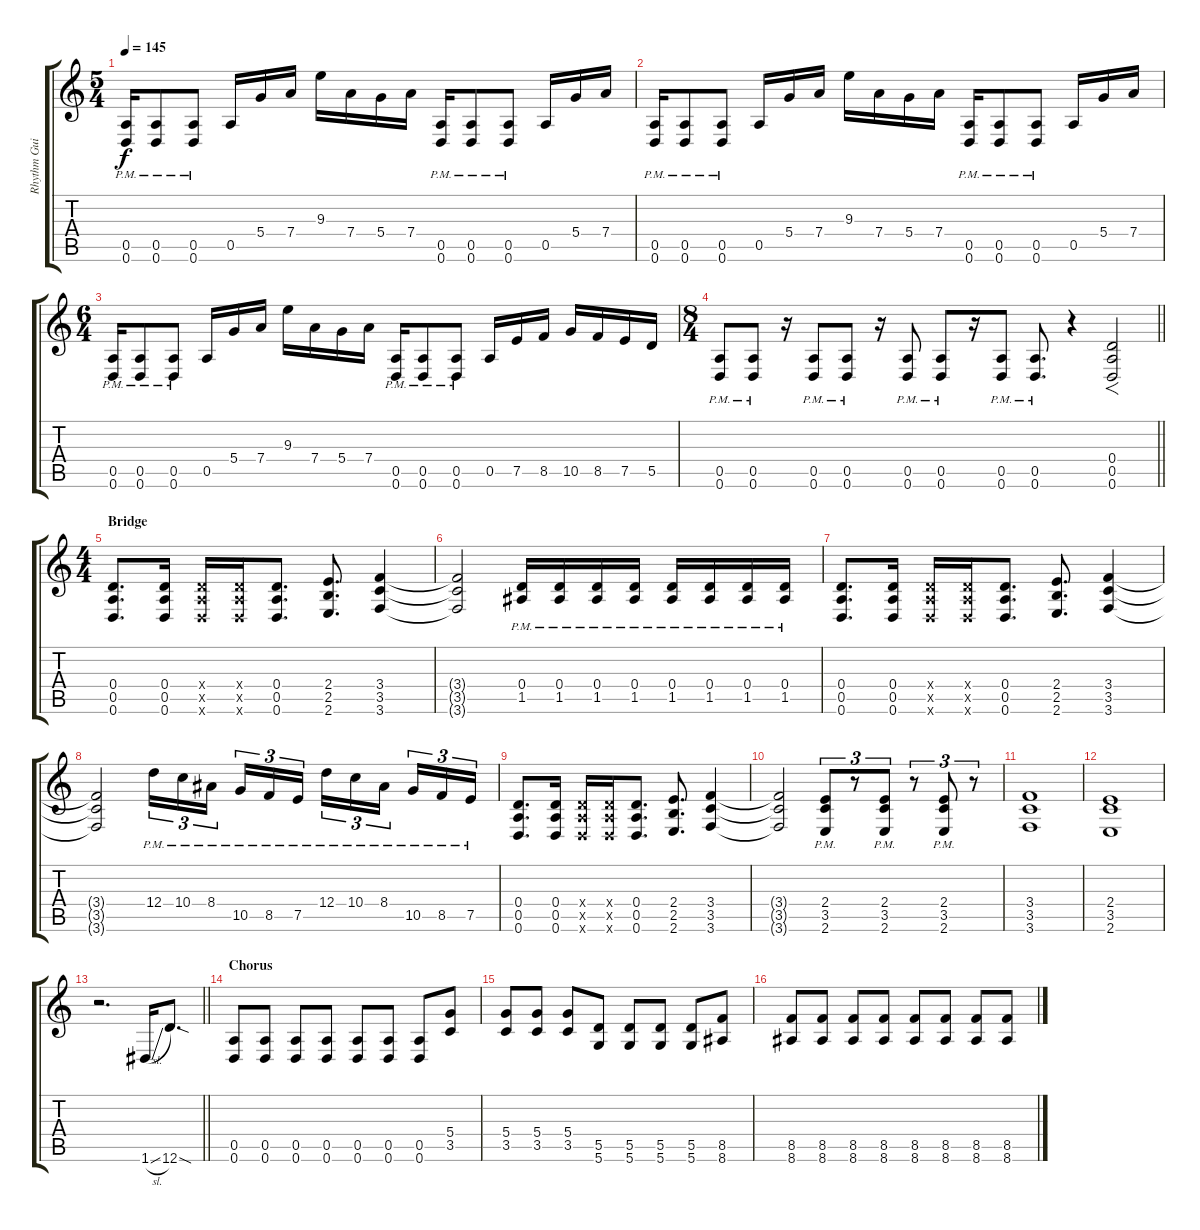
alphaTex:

\track ("Rhythm Guitar 1" "Rhythm Gui") {instrument distortionguitar}
\staff {score tabs}
\tuning (E4 B3 G3 D3 A2 D2) {hide}
\ts (5 4)
\tempo 145
\clef g2
\ks c
(0.5{pm} 0.6{pm}).16{dy f} (0.5{pm} 0.6{pm}).8 (0.5{pm} 0.6{pm}).8 0.5.16 5.4.16 7.4.16 9.3.16 7.4.16 5.4.16 7.4.16 (0.5{pm} 0.6{pm}).16 (0.5{pm} 0.6{pm}).8 (0.5{pm} 0.6{pm}).8 0.5.16 5.4.16 7.4.16 |
(0.5{pm} 0.6{pm}).16 (0.5{pm} 0.6{pm}).8 (0.5{pm} 0.6{pm}).8 0.5.16 5.4.16 7.4.16 9.3.16 7.4.16 5.4.16 7.4.16 (0.5{pm} 0.6{pm}).16 (0.5{pm} 0.6{pm}).8 (0.5{pm} 0.6{pm}).8 0.5.16 5.4.16 7.4.16 |
\ts (6 4)
(0.5{pm} 0.6{pm}).16 (0.5{pm} 0.6{pm}).8 (0.5{pm} 0.6{pm}).8 0.5.16 5.4.16 7.4.16 9.3.16 7.4.16 5.4.16 7.4.16 (0.5{pm} 0.6{pm}).16 (0.5{pm} 0.6{pm}).8 (0.5{pm} 0.6{pm}).8 0.5.16 7.5.16 8.5.16 10.5.16 8.5.16 7.5.16 5.5.16 |
\ts (8 4)
\barLineRight lightlight
(0.5{pm} 0.6{pm}).8 (0.5{pm} 0.6{pm}).8 r.16 (0.5{pm} 0.6{pm}).8 (0.5{pm} 0.6{pm}).8 r.16 (0.5{pm} 0.6{pm}).8 (0.5{pm} 0.6{pm}).8 r.16 (0.5{pm} 0.6{pm}).8 (0.5{pm} 0.6{pm}).8{d} r.4 (0.4 0.5 0.6).2{f} |
\ts (4 4)
\section ("" "Bridge")
(0.4 0.5 0.6).8{d} (0.4 0.5 0.6).16 (0.4{x} 0.5{x} 0.6{x}).16 (0.4{x} 0.5{x} 0.6{x}).16 (0.4 0.5 0.6).8{d} (2.4 2.5 2.6).8{d} (3.4 3.5 3.6).4 |
(3.4{t} 3.5{t} 3.6{t}).2 (0.4{pm} 1.5{pm}).16 (0.4{pm} 1.5{pm}).16 (0.4{pm} 1.5{pm}).16 (0.4{pm} 1.5{pm}).16 (0.4{pm} 1.5{pm}).16 (0.4{pm} 1.5{pm}).16 (0.4{pm} 1.5{pm}).16 (0.4{pm} 1.5{pm}).16 |
(0.4 0.5 0.6).8{d} (0.4 0.5 0.6).16 (0.4{x} 0.5{x} 0.6{x}).16 (0.4{x} 0.5{x} 0.6{x}).16 (0.4 0.5 0.6).8{d} (2.4 2.5 2.6).8{d} (3.4 3.5 3.6).4 |
(3.4{t} 3.5{t} 3.6{t}).2 12.4{pm}.16{tu (3 2)} 10.4{pm}.16{tu (3 2)} 8.4{pm}.16{tu (3 2) beam splitsecondary} 10.5{pm}.16{tu (3 2)} 8.5{pm}.16{tu (3 2)} 7.5{pm}.16{tu (3 2)} 12.4{pm}.16{tu (3 2)} 10.4{pm}.16{tu (3 2)} 8.4{pm}.16{tu (3 2) beam splitsecondary} 10.5{pm}.16{tu (3 2)} 8.5{pm}.16{tu (3 2)} 7.5{pm}.16{tu (3 2)} |
(0.4 0.5 0.6).8{d} (0.4 0.5 0.6).16 (0.4{x} 0.5{x} 0.6{x}).16 (0.4{x} 0.5{x} 0.6{x}).16 (0.4 0.5 0.6).8{d} (2.4 2.5 2.6).8{d} (3.4 3.5 3.6).4 |
(3.4{t} 3.5{t} 3.6{t}).2 (2.4{pm} 3.5{pm} 2.6{pm}).8{tu (3 2)} r.8{tu (3 2)} (2.4{pm} 3.5{pm} 2.6{pm}).8{tu (3 2)} r.8{tu (3 2)} (2.4{pm} 3.5{pm} 2.6{pm}).8{tu (3 2)} r.8{tu (3 2)} |
(3.4 3.5 3.6).1 |
(2.4 3.5 2.6).1 |
\barLineRight lightlight
r.2{d} 1.6{sl}.16 12.6{sod}.8{d} |
\section ("" "Chorus")
(0.5 0.6).8 (0.5 0.6).8 (0.5 0.6).8 (0.5 0.6).8 (0.5 0.6).8 (0.5 0.6).8 (0.5 0.6).8 (5.4 3.5).8 |
(5.4 3.5).8 (5.4 3.5).8 (5.4 3.5).8 (5.5 5.6).8 (5.5 5.6).8 (5.5 5.6).8 (5.5 5.6).8 (8.5 8.6).8 |
(8.5 8.6).8 (8.5 8.6).8 (8.5 8.6).8 (8.5 8.6).8 (8.5 8.6).8 (8.5 8.6).8 (8.5 8.6).8 (8.5 8.6).8
